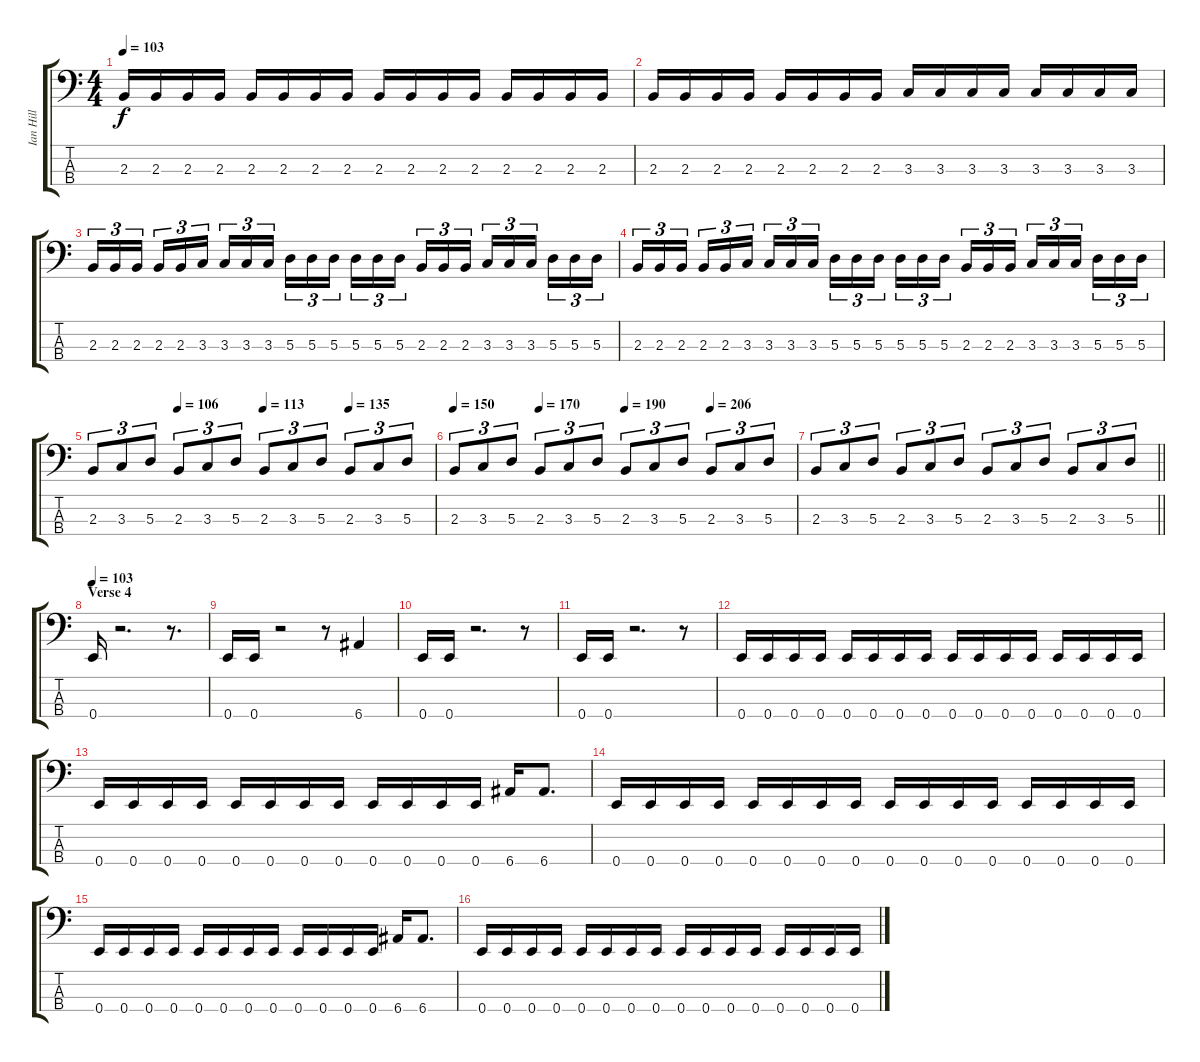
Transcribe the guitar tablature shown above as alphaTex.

\track ("Ian Hill" "Ian Hill") {instrument electricbasspick}
\staff {score tabs}
\tuning (G2 D2 A1 E1) {hide}
\ts (4 4)
\tempo 103
\clef f4
\ks c
2.3.16{dy f} 2.3.16 2.3.16 2.3.16 2.3.16 2.3.16 2.3.16 2.3.16 2.3.16 2.3.16 2.3.16 2.3.16 2.3.16 2.3.16 2.3.16 2.3.16 |
2.3.16 2.3.16 2.3.16 2.3.16 2.3.16 2.3.16 2.3.16 2.3.16 3.3.16 3.3.16 3.3.16 3.3.16 3.3.16 3.3.16 3.3.16 3.3.16 |
2.3.16{tu (3 2)} 2.3.16{tu (3 2)} 2.3.16{tu (3 2) beam splitsecondary} 2.3.16{tu (3 2)} 2.3.16{tu (3 2)} 3.3.16{tu (3 2)} 3.3.16{tu (3 2)} 3.3.16{tu (3 2)} 3.3.16{tu (3 2) beam splitsecondary} 5.3.16{tu (3 2)} 5.3.16{tu (3 2)} 5.3.16{tu (3 2)} 5.3.16{tu (3 2)} 5.3.16{tu (3 2)} 5.3.16{tu (3 2) beam splitsecondary} 2.3.16{tu (3 2)} 2.3.16{tu (3 2)} 2.3.16{tu (3 2)} 3.3.16{tu (3 2)} 3.3.16{tu (3 2)} 3.3.16{tu (3 2) beam splitsecondary} 5.3.16{tu (3 2)} 5.3.16{tu (3 2)} 5.3.16{tu (3 2)} |
2.3.16{tu (3 2)} 2.3.16{tu (3 2)} 2.3.16{tu (3 2) beam splitsecondary} 2.3.16{tu (3 2)} 2.3.16{tu (3 2)} 3.3.16{tu (3 2)} 3.3.16{tu (3 2)} 3.3.16{tu (3 2)} 3.3.16{tu (3 2) beam splitsecondary} 5.3.16{tu (3 2)} 5.3.16{tu (3 2)} 5.3.16{tu (3 2)} 5.3.16{tu (3 2)} 5.3.16{tu (3 2)} 5.3.16{tu (3 2) beam splitsecondary} 2.3.16{tu (3 2)} 2.3.16{tu (3 2)} 2.3.16{tu (3 2)} 3.3.16{tu (3 2)} 3.3.16{tu (3 2)} 3.3.16{tu (3 2) beam splitsecondary} 5.3.16{tu (3 2)} 5.3.16{tu (3 2)} 5.3.16{tu (3 2)} |
\tempo (106 0.25)
\tempo (113 0.5)
\tempo (135 0.75)
2.3.8{tu (3 2)} 3.3.8{tu (3 2)} 5.3.8{tu (3 2)} 2.3.8{tu (3 2)} 3.3.8{tu (3 2)} 5.3.8{tu (3 2)} 2.3.8{tu (3 2)} 3.3.8{tu (3 2)} 5.3.8{tu (3 2)} 2.3.8{tu (3 2)} 3.3.8{tu (3 2)} 5.3.8{tu (3 2)} |
\tempo 150
\tempo (170 0.25)
\tempo (190 0.5)
\tempo (206 0.75)
2.3.8{tu (3 2)} 3.3.8{tu (3 2)} 5.3.8{tu (3 2)} 2.3.8{tu (3 2)} 3.3.8{tu (3 2)} 5.3.8{tu (3 2)} 2.3.8{tu (3 2)} 3.3.8{tu (3 2)} 5.3.8{tu (3 2)} 2.3.8{tu (3 2)} 3.3.8{tu (3 2)} 5.3.8{tu (3 2)} |
\barLineRight lightlight
2.3.8{tu (3 2)} 3.3.8{tu (3 2)} 5.3.8{tu (3 2)} 2.3.8{tu (3 2)} 3.3.8{tu (3 2)} 5.3.8{tu (3 2)} 2.3.8{tu (3 2)} 3.3.8{tu (3 2)} 5.3.8{tu (3 2)} 2.3.8{tu (3 2)} 3.3.8{tu (3 2)} 5.3.8{tu (3 2)} |
\section ("" "Verse 4")
\tempo 103
0.4.16 r.2{d} r.8{d} |
0.4.16 0.4.16 r.2 r.8 6.4.4 |
0.4.16 0.4.16 r.2{d} r.8 |
0.4.16 0.4.16 r.2{d} r.8 |
0.4.16 0.4.16 0.4.16 0.4.16 0.4.16 0.4.16 0.4.16 0.4.16 0.4.16 0.4.16 0.4.16 0.4.16 0.4.16 0.4.16 0.4.16 0.4.16 |
0.4.16 0.4.16 0.4.16 0.4.16 0.4.16 0.4.16 0.4.16 0.4.16 0.4.16 0.4.16 0.4.16 0.4.16 6.4.16 6.4.8{d} |
0.4.16 0.4.16 0.4.16 0.4.16 0.4.16 0.4.16 0.4.16 0.4.16 0.4.16 0.4.16 0.4.16 0.4.16 0.4.16 0.4.16 0.4.16 0.4.16 |
0.4.16 0.4.16 0.4.16 0.4.16 0.4.16 0.4.16 0.4.16 0.4.16 0.4.16 0.4.16 0.4.16 0.4.16 6.4.16 6.4.8{d} |
0.4.16 0.4.16 0.4.16 0.4.16 0.4.16 0.4.16 0.4.16 0.4.16 0.4.16 0.4.16 0.4.16 0.4.16 0.4.16 0.4.16 0.4.16 0.4.16
